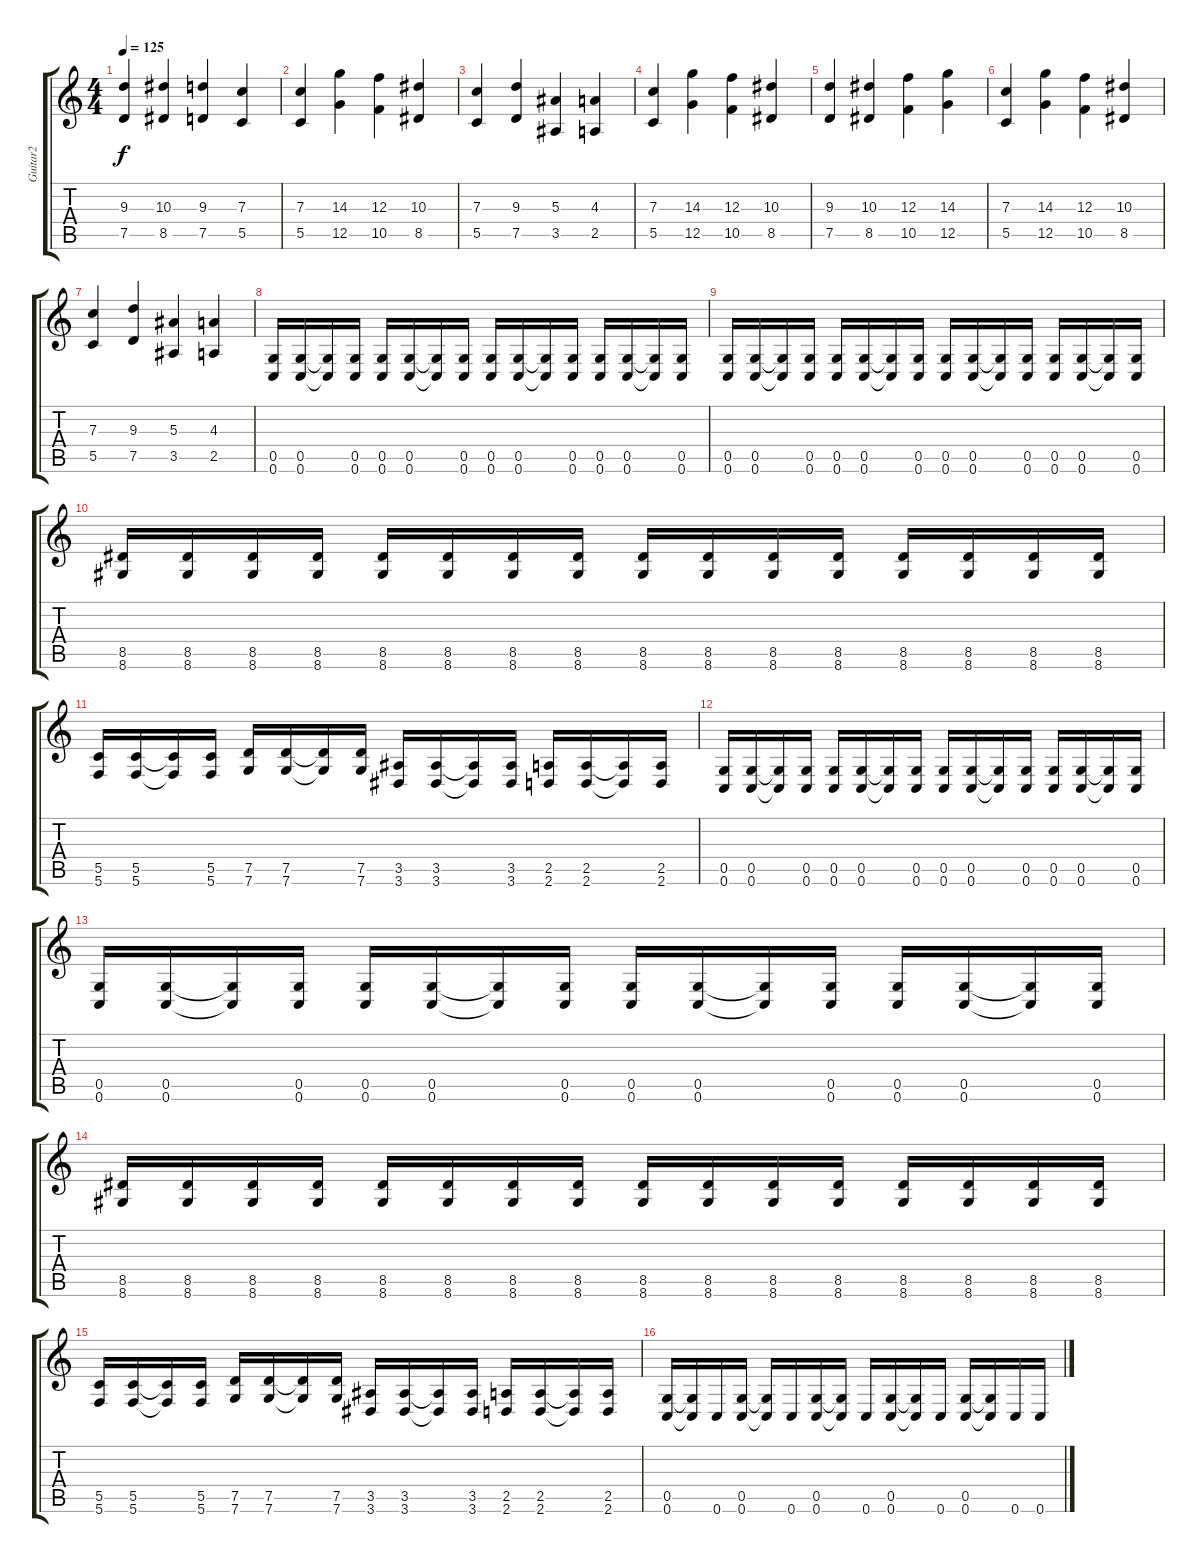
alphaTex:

\track ("Guitar2" "Guitar2") {instrument distortionguitar}
\staff {score tabs}
\tuning (D4 A3 F3 C3 G2 C2) {hide}
\ts (4 4)
\tempo 125
\clef g2
\ks c
(9.3 7.5).4{dy f} (10.3 8.5).4 (9.3 7.5).4 (7.3 5.5).4 |
(7.3 5.5).4 (14.3 12.5).4 (12.3 10.5).4 (10.3 8.5).4 |
(7.3 5.5).4 (9.3 7.5).4 (5.3 3.5).4 (4.3 2.5).4 |
(7.3 5.5).4 (14.3 12.5).4 (12.3 10.5).4 (10.3 8.5).4 |
(9.3 7.5).4 (10.3 8.5).4 (12.3 10.5).4 (14.3 12.5).4 |
(7.3 5.5).4 (14.3 12.5).4 (12.3 10.5).4 (10.3 8.5).4 |
(7.3 5.5).4 (9.3 7.5).4 (5.3 3.5).4 (4.3 2.5).4 |
(0.5 0.6).16 (0.5 0.6).16 (0.5{t} 0.6{t}).16 (0.5 0.6).16 (0.5 0.6).16 (0.5 0.6).16 (0.5{t} 0.6{t}).16 (0.5 0.6).16 (0.5 0.6).16 (0.5 0.6).16 (0.5{t} 0.6{t}).16 (0.5 0.6).16 (0.5 0.6).16 (0.5 0.6).16 (0.5{t} 0.6{t}).16 (0.5 0.6).16 |
(0.5 0.6).16 (0.5 0.6).16 (0.5{t} 0.6{t}).16 (0.5 0.6).16 (0.5 0.6).16 (0.5 0.6).16 (0.5{t} 0.6{t}).16 (0.5 0.6).16 (0.5 0.6).16 (0.5 0.6).16 (0.5{t} 0.6{t}).16 (0.5 0.6).16 (0.5 0.6).16 (0.5 0.6).16 (0.5{t} 0.6{t}).16 (0.5 0.6).16 |
(8.5 8.6).16 (8.5 8.6).16 (8.5 8.6).16 (8.5 8.6).16 (8.5 8.6).16 (8.5 8.6).16 (8.5 8.6).16 (8.5 8.6).16 (8.5 8.6).16 (8.5 8.6).16 (8.5 8.6).16 (8.5 8.6).16 (8.5 8.6).16 (8.5 8.6).16 (8.5 8.6).16 (8.5 8.6).16 |
(5.5 5.6).16 (5.5 5.6).16 (5.5{t} 5.6{t}).16 (5.5 5.6).16 (7.5 7.6).16 (7.5 7.6).16 (7.5{t} 7.6{t}).16 (7.5 7.6).16 (3.5 3.6).16 (3.5 3.6).16 (3.5{t} 3.6{t}).16 (3.5 3.6).16 (2.5 2.6).16 (2.5 2.6).16 (2.5{t} 2.6{t}).16 (2.5 2.6).16 |
(0.5 0.6).16 (0.5 0.6).16 (0.5{t} 0.6{t}).16 (0.5 0.6).16 (0.5 0.6).16 (0.5 0.6).16 (0.5{t} 0.6{t}).16 (0.5 0.6).16 (0.5 0.6).16 (0.5 0.6).16 (0.5{t} 0.6{t}).16 (0.5 0.6).16 (0.5 0.6).16 (0.5 0.6).16 (0.5{t} 0.6{t}).16 (0.5 0.6).16 |
(0.5 0.6).16 (0.5 0.6).16 (0.5{t} 0.6{t}).16 (0.5 0.6).16 (0.5 0.6).16 (0.5 0.6).16 (0.5{t} 0.6{t}).16 (0.5 0.6).16 (0.5 0.6).16 (0.5 0.6).16 (0.5{t} 0.6{t}).16 (0.5 0.6).16 (0.5 0.6).16 (0.5 0.6).16 (0.5{t} 0.6{t}).16 (0.5 0.6).16 |
(8.5 8.6).16 (8.5 8.6).16 (8.5 8.6).16 (8.5 8.6).16 (8.5 8.6).16 (8.5 8.6).16 (8.5 8.6).16 (8.5 8.6).16 (8.5 8.6).16 (8.5 8.6).16 (8.5 8.6).16 (8.5 8.6).16 (8.5 8.6).16 (8.5 8.6).16 (8.5 8.6).16 (8.5 8.6).16 |
(5.5 5.6).16 (5.5 5.6).16 (5.5{t} 5.6{t}).16 (5.5 5.6).16 (7.5 7.6).16 (7.5 7.6).16 (7.5{t} 7.6{t}).16 (7.5 7.6).16 (3.5 3.6).16 (3.5 3.6).16 (3.5{t} 3.6{t}).16 (3.5 3.6).16 (2.5 2.6).16 (2.5 2.6).16 (2.5{t} 2.6{t}).16 (2.5 2.6).16 |
(0.5 0.6).16 (0.5{t} 0.6{t}).16 0.6.16 (0.5 0.6).16 (0.5{t} 0.6{t}).16 0.6.16 (0.5 0.6).16 (0.5{t} 0.6{t}).16 0.6.16 (0.5 0.6).16 (0.5{t} 0.6{t}).16 0.6.16 (0.5 0.6).16 (0.5{t} 0.6{t}).16 0.6.16 0.6.16
